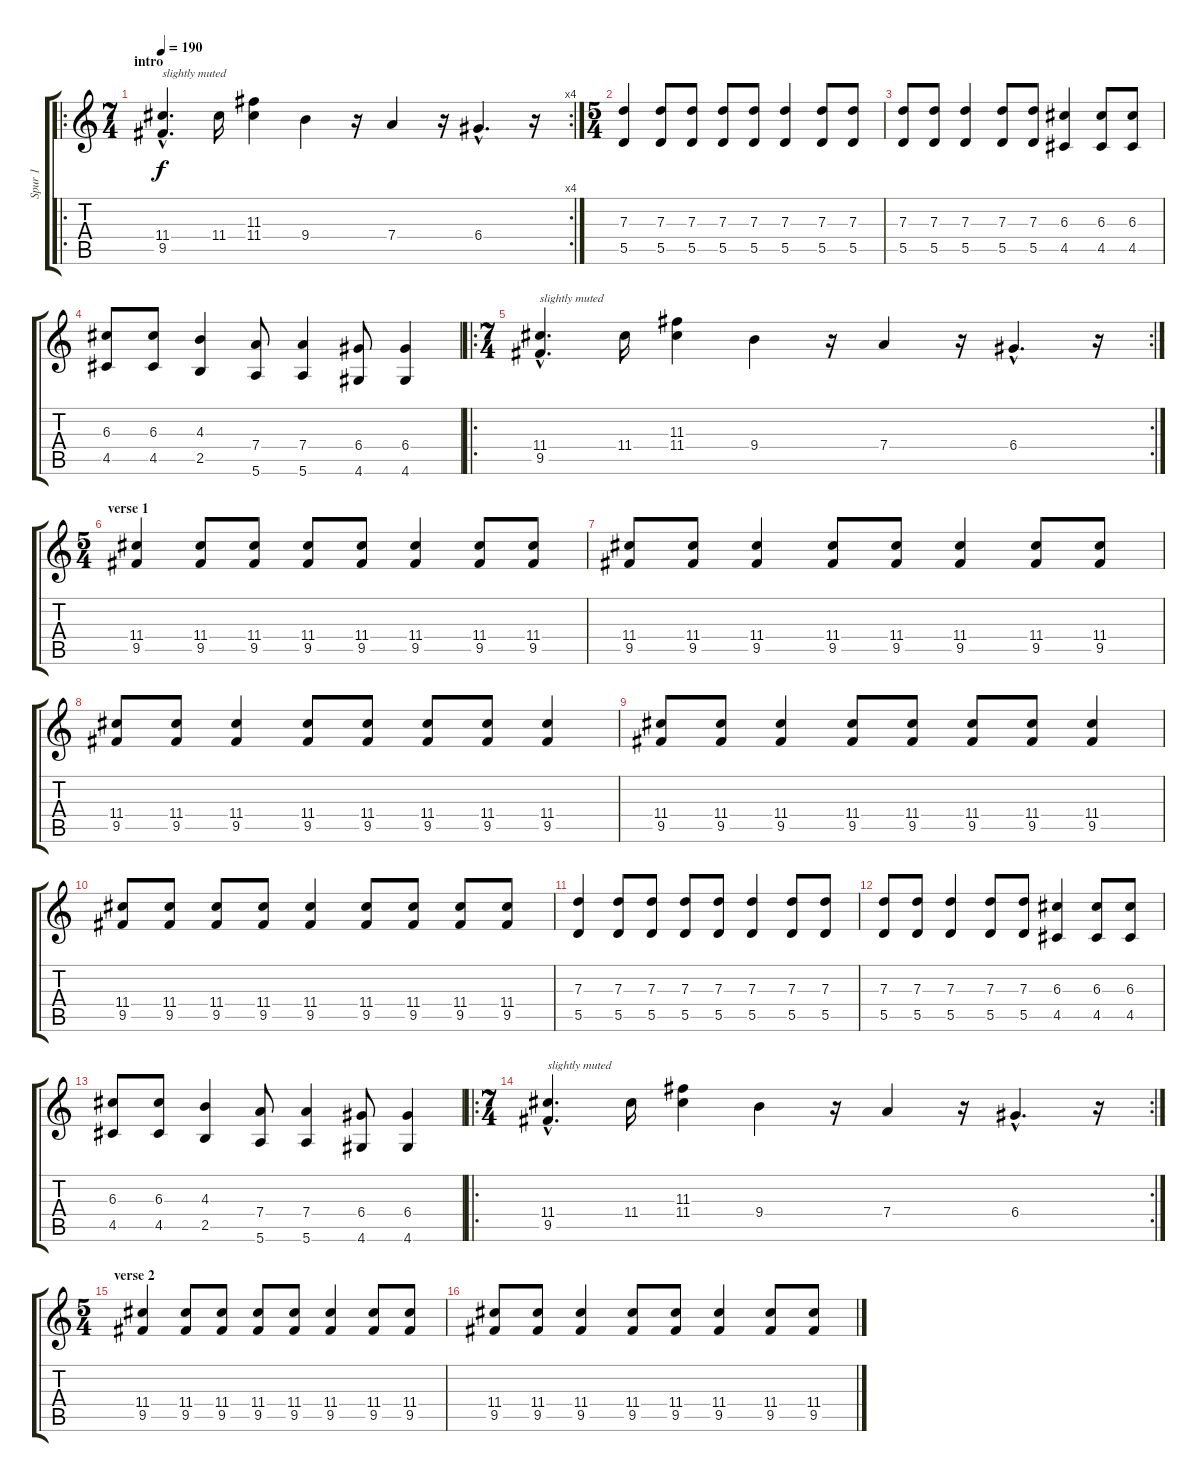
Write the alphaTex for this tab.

\track ("Spur 1" "Spur 1") {instrument acousticguitarsteel}
\staff {score tabs}
\tuning (E4 B3 G3 D3 A2 E2) {hide}
\ro
\rc 4
\ts (7 4)
\section ("" "intro                      ")
\tempo 190
\clef g2
\ks c
(11.4{hac} 9.5{hac}).4{d txt "slightly muted" dy f instrument acousticguitarsteel} 11.4.16 (11.3 11.4).4 9.4.4 r.16 7.4.4 r.16 6.4{hac}.4{d} r.16 |
\ts (5 4)
(7.3 5.5).4 (7.3 5.5).8 (7.3 5.5).8 (7.3 5.5).8 (7.3 5.5).8 (7.3 5.5).4 (7.3 5.5).8 (7.3 5.5).8 |
(7.3 5.5).8 (7.3 5.5).8 (7.3 5.5).4 (7.3 5.5).8 (7.3 5.5).8 (6.3 4.5).4 (6.3 4.5).8 (6.3 4.5).8 |
(6.3 4.5).8 (6.3 4.5).8 (4.3 2.5).4 (7.4 5.6).8 (7.4 5.6).4 (6.4 4.6).8 (6.4 4.6).4 |
\ro
\rc 2
\ts (7 4)
(11.4{hac} 9.5{hac}).4{d txt "slightly muted"} 11.4.16 (11.3 11.4).4 9.4.4 r.16 7.4.4 r.16 6.4{hac}.4{d} r.16 |
\ts (5 4)
\section ("" "verse 1")
(11.4 9.5).4 (11.4 9.5).8 (11.4 9.5).8 (11.4 9.5).8 (11.4 9.5).8 (11.4 9.5).4 (11.4 9.5).8 (11.4 9.5).8 |
(11.4 9.5).8 (11.4 9.5).8 (11.4 9.5).4 (11.4 9.5).8 (11.4 9.5).8 (11.4 9.5).4 (11.4 9.5).8 (11.4 9.5).8 |
(11.4 9.5).8 (11.4 9.5).8 (11.4 9.5).4 (11.4 9.5).8 (11.4 9.5).8 (11.4 9.5).8 (11.4 9.5).8 (11.4 9.5).4 |
(11.4 9.5).8 (11.4 9.5).8 (11.4 9.5).4 (11.4 9.5).8 (11.4 9.5).8 (11.4 9.5).8 (11.4 9.5).8 (11.4 9.5).4 |
(11.4 9.5).8 (11.4 9.5).8 (11.4 9.5).8 (11.4 9.5).8 (11.4 9.5).4 (11.4 9.5).8 (11.4 9.5).8 (11.4 9.5).8 (11.4 9.5).8 |
(7.3 5.5).4 (7.3 5.5).8 (7.3 5.5).8 (7.3 5.5).8 (7.3 5.5).8 (7.3 5.5).4 (7.3 5.5).8 (7.3 5.5).8 |
(7.3 5.5).8 (7.3 5.5).8 (7.3 5.5).4 (7.3 5.5).8 (7.3 5.5).8 (6.3 4.5).4 (6.3 4.5).8 (6.3 4.5).8 |
(6.3 4.5).8 (6.3 4.5).8 (4.3 2.5).4 (7.4 5.6).8 (7.4 5.6).4 (6.4 4.6).8 (6.4 4.6).4 |
\ro
\rc 2
\ts (7 4)
(11.4{hac} 9.5{hac}).4{d txt "slightly muted"} 11.4.16 (11.3 11.4).4 9.4.4 r.16 7.4.4 r.16 6.4{hac}.4{d} r.16 |
\ts (5 4)
\section ("" "verse 2")
(11.4 9.5).4 (11.4 9.5).8 (11.4 9.5).8 (11.4 9.5).8 (11.4 9.5).8 (11.4 9.5).4 (11.4 9.5).8 (11.4 9.5).8 |
(11.4 9.5).8 (11.4 9.5).8 (11.4 9.5).4 (11.4 9.5).8 (11.4 9.5).8 (11.4 9.5).4 (11.4 9.5).8 (11.4 9.5).8
